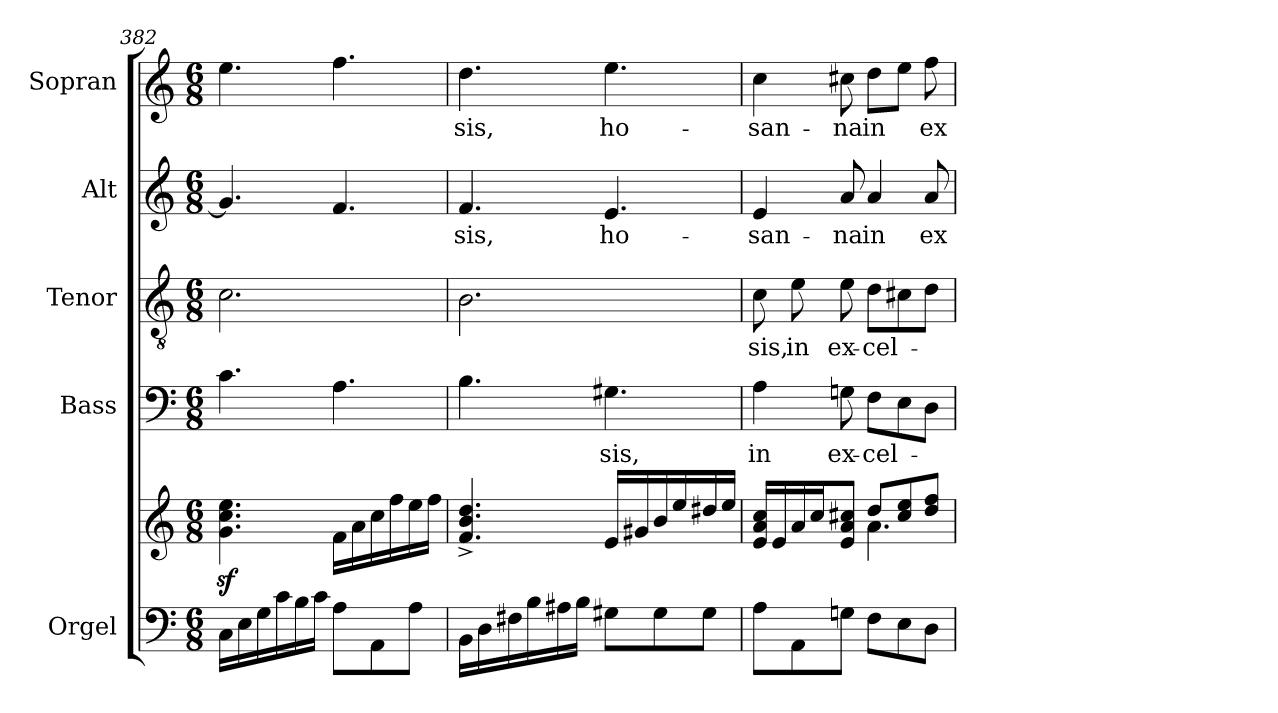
**kern	**kern	**kern	**text	**kern	**text	**kern	**text	**kern	**text
*part5	*part5	*part4	*part4	*part3	*part3	*part2	*part2	*part1	*part1
*staff6	*staff5	*staff4	*staff4	*staff3	*staff3	*staff2	*staff2	*staff1	*staff1
*I"Orgel	*	*I"Bass	*	*I"Tenor	*	*I"Alt	*	*I"Sopran	*
*I'Org.	*	*I'B.	*	*I'T.	*	*I'A.	*	*I'S.	*
!!LO:PB:g=z
*clefF4	*clefG2	*clefF4	*	*clefGv2	*	*clefG2	*	*clefG2	*
*k[]	*k[]	*k[]	*	*k[]	*	*k[]	*	*k[]	*
*C:	*C:	*C:	*	*C:	*	*C:	*	*C:	*
*M6/8	*M6/8	*M6/8	*	*M6/8	*	*M6/8	*	*M6/8	*
=382	=382	=382	=382	=382	=382	=382	=382	=382	=382
16C\LL	4.g\z< 4.cc\z< 4.ee\z<	4.c\	.	2.c\	.	4.g/]	.	4.ee\	.
16E\	.	.	.	.	.	.	.	.	.
16G\	.	.	.	.	.	.	.	.	.
16c\	.	.	.	.	.	.	.	.	.
16B\	.	.	.	.	.	.	.	.	.
16c\JJ	.	.	.	.	.	.	.	.	.
8A\L	16f\LL	4.A\	.	.	.	4.f/	.	4.ff\	.
.	16a\	.	.	.	.	.	.	.	.
8AA\	16cc\	.	.	.	.	.	.	.	.
.	16ff\	.	.	.	.	.	.	.	.
8A\J	16ee\	.	.	.	.	.	.	.	.
.	16ff\JJ	.	.	.	.	.	.	.	.
=383	=383	=383	=383	=383	=383	=383	=383	=383	=383
!	!	!	!	!	!	!	!LO:LY:b	!	!LO:LY:b
16BB\LL	4.f/^< 4.b/^< 4.dd/^<	4.B\	.	2.B\	.	4.f/	-sis,	4.dd\	-sis,
16D\	.	.	.	.	.	.	.	.	.
16F#X\	.	.	.	.	.	.	.	.	.
16B\	.	.	.	.	.	.	.	.	.
16A#X\	.	.	.	.	.	.	.	.	.
16B\JJ	.	.	.	.	.	.	.	.	.
!	!	!	!LO:LY:b	!	!	!	!LO:LY:b	!	!LO:LY:b
8G#X\L	16e/LL	4.G#X\	-sis,	.	.	4.e/	ho-	4.ee\	ho-
.	16g#X/	.	.	.	.	.	.	.	.
8G#\	16b/	.	.	.	.	.	.	.	.
.	16ee/	.	.	.	.	.	.	.	.
8G#\J	16dd#X/	.	.	.	.	.	.	.	.
.	16ee/JJ	.	.	.	.	.	.	.	.
=384	=384	=384	=384	=384	=384	=384	=384	=384	=384
*	*^	*	*	*	*	*	*	*	*
!	!	!	!	!LO:LY:b	!	!LO:LY:b	!	!LO:LY:b	!	!LO:LY:b
8A\L	16e/ 16a/ 16cc/LL	4.ryy	4A\	in	8c\	-sis,	4e/	-san-	4cc\	-san-
.	16e/	.	.	.	.	.	.	.	.	.
!	!	!	!	!	!	!LO:LY:b	!	!	!	!
8AA\	16a/	.	.	.	8e\	in	.	.	.	.
.	16cc/J	.	.	.	.	.	.	.	.	.
!	!	!	!	!LO:LY:b	!	!LO:LY:b	!	!LO:LY:b	!	!LO:LY:b
8Gn\J	8e/ 8a/ 8cc#X/J	.	8Gn\	ex-	8e\	ex-	8a/	-na	8cc#X\	-na
!	!	!	!	!LO:LY:b	!	!LO:LY:b	!	!LO:LY:b	!	!LO:LY:b
8F\L	8dd/L	4.a\	8F\L	-cel-	8d\L	-cel-	4a/	in	8dd\L	in
8E\	8cc#/ 8ee/	.	8E\	.	8c#X\	.	.	.	8ee\J	.
!	!	!	!	!	!	!	!	!LO:LY:b	!	!LO:LY:b
8D\J	8dd/ 8ff/J	.	8D\J	.	8d\J	.	8a/	ex-	8ff\	ex-
*	*v	*v	*	*	*	*	*	*	*	*
=	=	=	=	=	=	=	=	=	=
*-	*-	*-	*-	*-	*-	*-	*-	*-	*-
